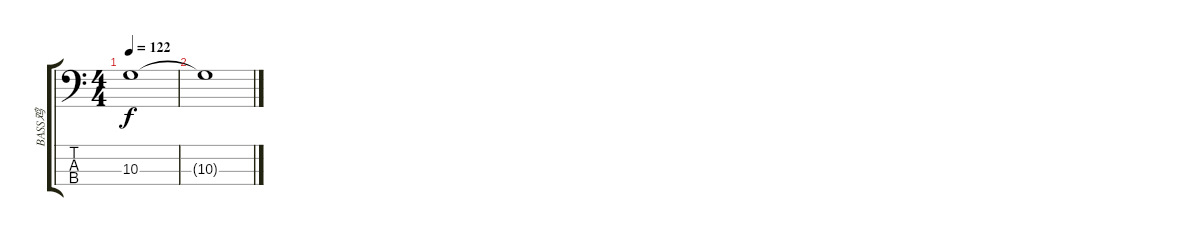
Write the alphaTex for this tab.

\track ("BASS鸡" "BASS鸡") {instrument electricbassfinger}
\staff {score tabs}
\tuning (G2 D2 A1 E1) {hide}
\ts (4 4)
\tempo 122
\clef f4
\ks c
10.3.1{dy f} |
10.3{t}.1
